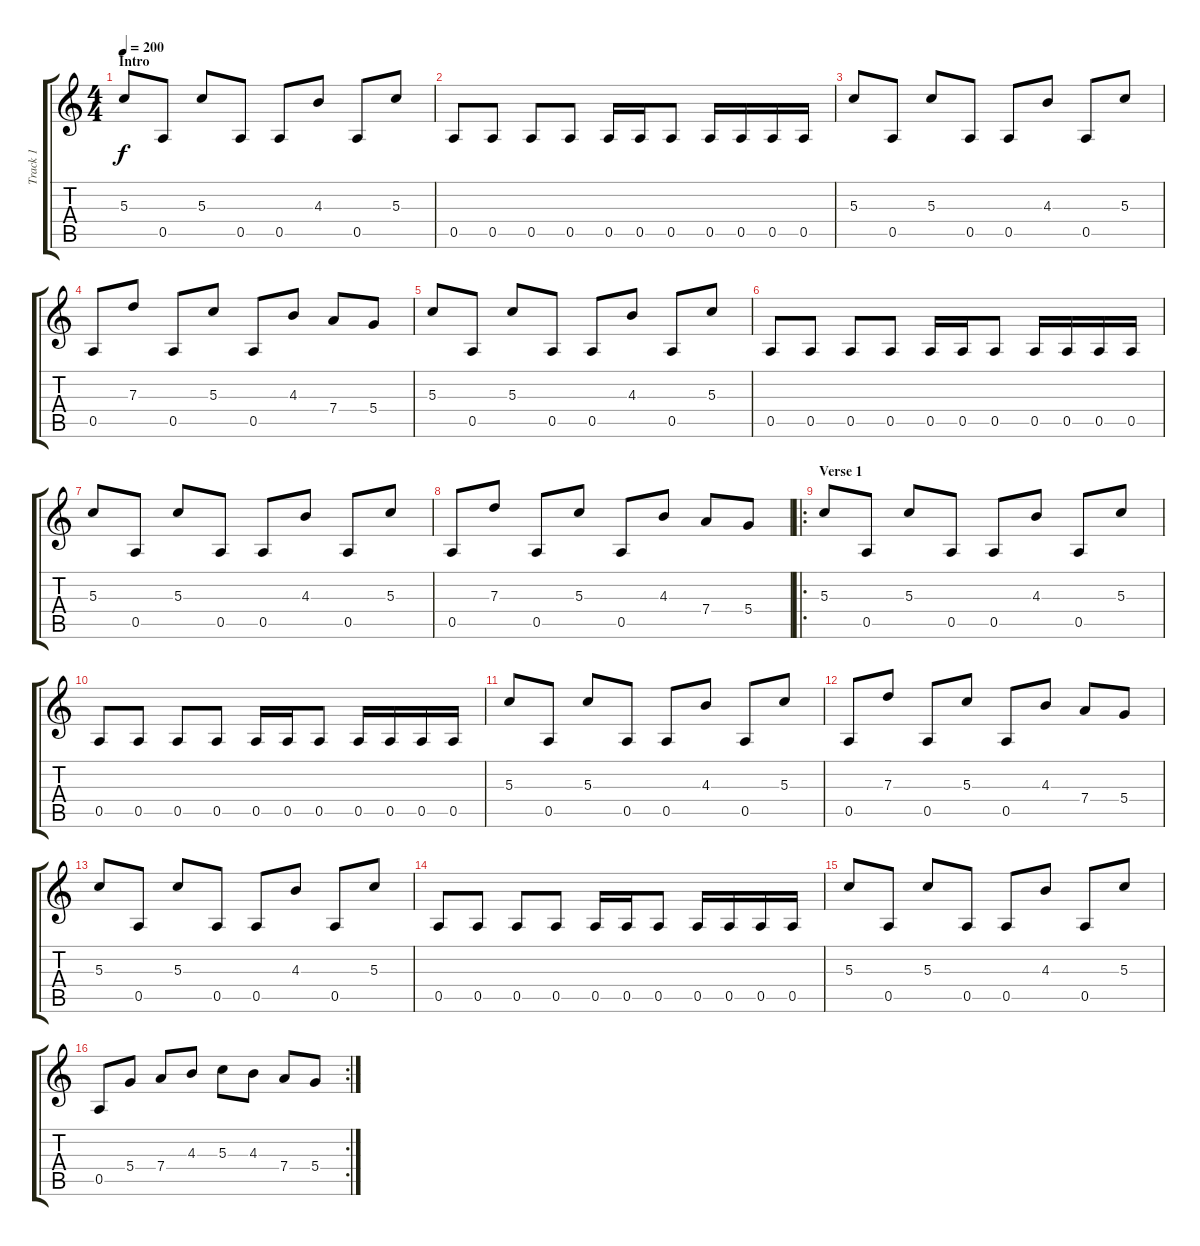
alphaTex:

\track ("Track 1" "Track 1") {instrument overdrivenguitar}
\staff {score tabs}
\tuning (E4 B3 G3 D3 A2 E2) {hide}
\ts (4 4)
\section ("" "Intro")
\tempo 200
\clef g2
\ks c
5.3.8{dy f instrument overdrivenguitar} 0.5.8 5.3.8 0.5.8 0.5.8 4.3.8 0.5.8 5.3.8 |
0.5.8 0.5.8 0.5.8 0.5.8 0.5.16 0.5.16 0.5.8 0.5.16 0.5.16 0.5.16 0.5.16 |
5.3.8 0.5.8 5.3.8 0.5.8 0.5.8 4.3.8 0.5.8 5.3.8 |
0.5.8 7.3.8 0.5.8 5.3.8 0.5.8 4.3.8 7.4.8 5.4.8 |
5.3.8 0.5.8 5.3.8 0.5.8 0.5.8 4.3.8 0.5.8 5.3.8 |
0.5.8 0.5.8 0.5.8 0.5.8 0.5.16 0.5.16 0.5.8 0.5.16 0.5.16 0.5.16 0.5.16 |
5.3.8 0.5.8 5.3.8 0.5.8 0.5.8 4.3.8 0.5.8 5.3.8 |
0.5.8 7.3.8 0.5.8 5.3.8 0.5.8 4.3.8 7.4.8 5.4.8 |
\ro
\section ("" "Verse 1")
5.3.8 0.5.8 5.3.8 0.5.8 0.5.8 4.3.8 0.5.8 5.3.8 |
0.5.8 0.5.8 0.5.8 0.5.8 0.5.16 0.5.16 0.5.8 0.5.16 0.5.16 0.5.16 0.5.16 |
5.3.8 0.5.8 5.3.8 0.5.8 0.5.8 4.3.8 0.5.8 5.3.8 |
0.5.8 7.3.8 0.5.8 5.3.8 0.5.8 4.3.8 7.4.8 5.4.8 |
5.3.8 0.5.8 5.3.8 0.5.8 0.5.8 4.3.8 0.5.8 5.3.8 |
0.5.8 0.5.8 0.5.8 0.5.8 0.5.16 0.5.16 0.5.8 0.5.16 0.5.16 0.5.16 0.5.16 |
5.3.8 0.5.8 5.3.8 0.5.8 0.5.8 4.3.8 0.5.8 5.3.8 |
\rc 2
0.5.8 5.4.8 7.4.8 4.3.8 5.3.8 4.3.8 7.4.8 5.4.8
